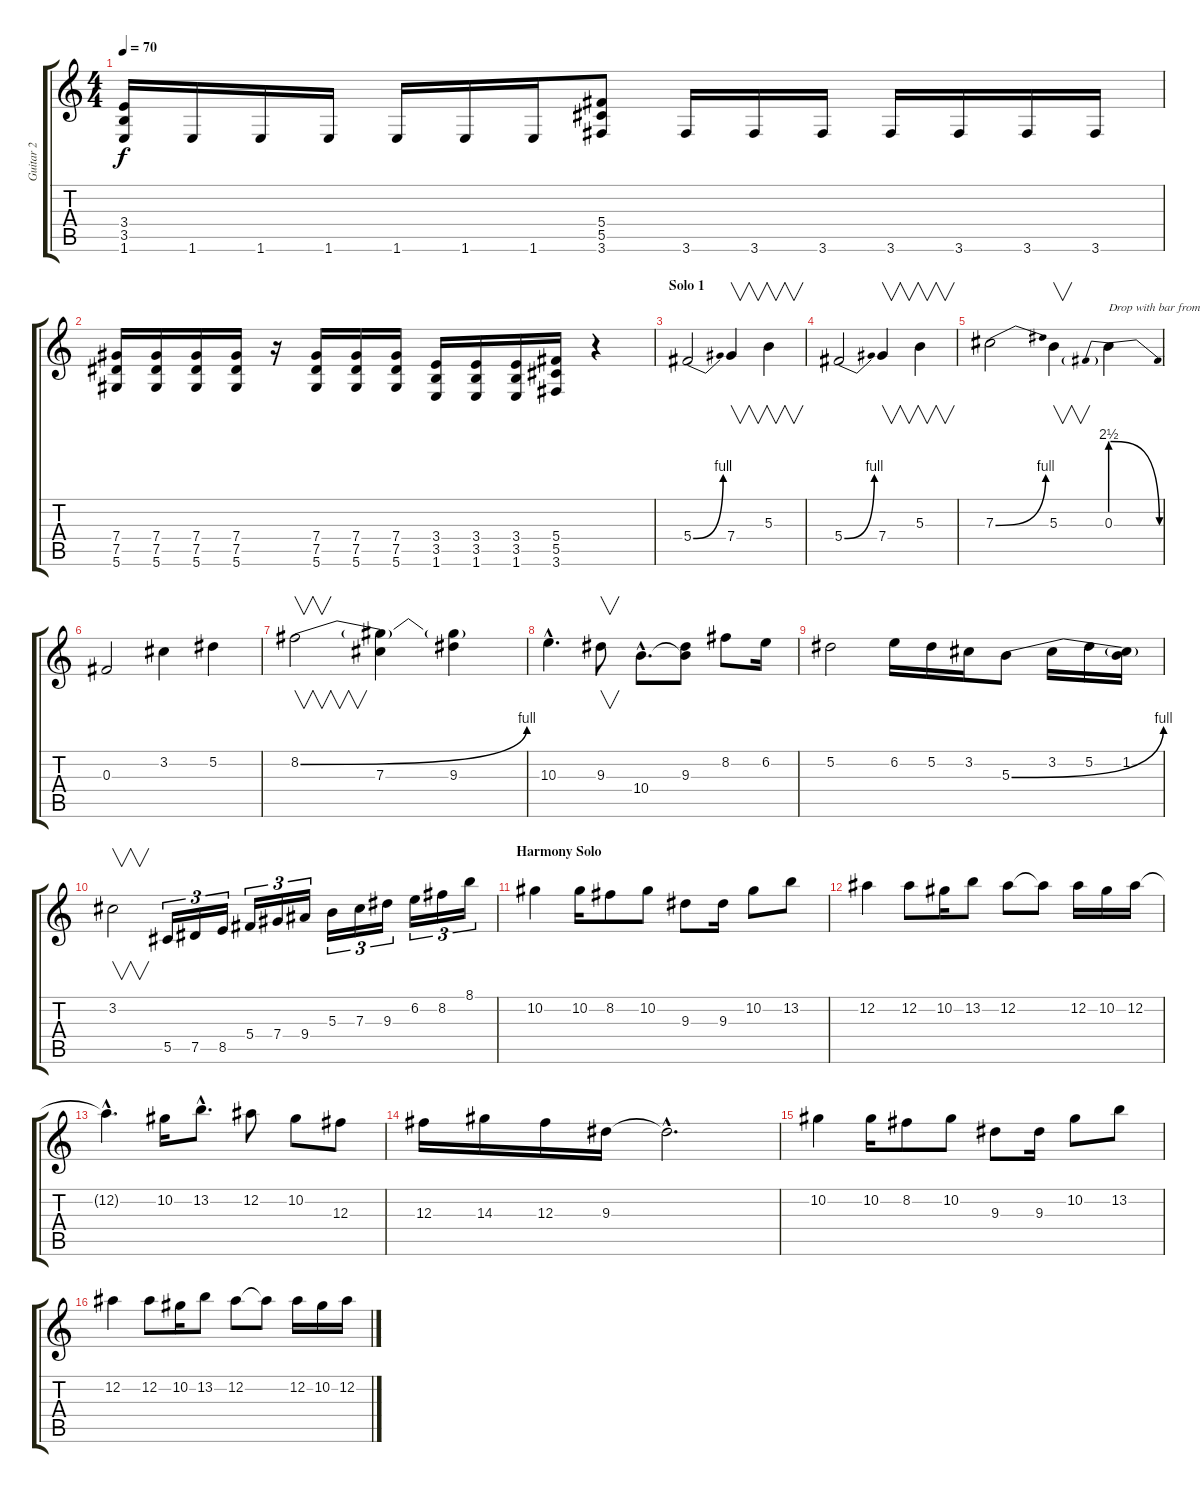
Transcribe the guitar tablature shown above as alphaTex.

\track ("Guitar 2" "Guitar 2") {instrument distortionguitar}
\staff {score tabs}
\tuning (Eb4 Bb3 Gb3 Db3 Ab2 Eb2) {hide}
\ts (4 4)
\tempo 70
\clef g2
\ks c
(3.4 3.5 1.6).16{dy f} 1.6.16 1.6.16 1.6.16 1.6.16 1.6.16 1.6.16 (5.4 5.5 3.6).8 3.6.16 3.6.16 3.6.16 3.6.16 3.6.16 3.6.16 3.6.16 |
(7.4 7.5 5.6).16 (7.4 7.5 5.6).16 (7.4 7.5 5.6).16 (7.4 7.5 5.6).16 r.16 (7.4 7.5 5.6).16 (7.4 7.5 5.6).16 (7.4 7.5 5.6).16 (3.4 3.5 1.6).16 (3.4 3.5 1.6).16 (3.4 3.5 1.6).16 (5.4 5.5 3.6).16 r.4 |
\section ("" "Solo 1")
5.4{be (bend 0 0 60 4)}.2 7.4.4{v} 5.3.4{v} |
5.4{be (bend 0 0 60 4)}.2 7.4.4{v} 5.3.4{v} |
7.3{be (bend 0 0 60 4)}.2 5.3.4{v} 0.3{be (prebendrelease 0 10 60 0)}.4{txt "Drop with bar from 5"} |
0.3.2 3.2.4 5.2.4 |
8.2{be (bend 0 0 60 4)}.2{v} (8.2{t} 7.3).4 (8.2{t} 9.3).4 |
10.3{hac}.4{d} 9.3.8{v} 10.4{hac}.8{d} (9.3 10.4{t}).8 8.2.8 6.2.16 |
5.2.2 6.2.16 5.2.16 3.2.16 5.3{be (bend 0 0 60 4)}.8 3.2.16 5.2.16 (1.2 5.3{t}).16 |
3.2.2{v} 5.5.16{tu (3 2)} 7.5.16{tu (3 2)} 8.5.16{tu (3 2)} 5.4.16{tu (3 2)} 7.4.16{tu (3 2)} 9.4.16{tu (3 2)} 5.3.16{tu (3 2)} 7.3.16{tu (3 2)} 9.3.16{tu (3 2)} 6.2.16{tu (3 2)} 8.2.16{tu (3 2)} 8.1.16{tu (3 2)} |
\section ("" "Harmony Solo")
10.2.4 10.2.16 8.2.8 10.2.8 9.3.8 9.3.16 10.2.8 13.2.8 |
12.2.4 12.2.8 10.2.16 13.2.8 12.2.8 12.2{t}.8 12.2.16 10.2.16 12.2.16 |
12.2{hac t}.4{d} 10.2.16 13.2{hac}.8{d} 12.2.8 10.2.8 12.3.8 |
12.3.16 14.3.16 12.3.16 9.3.16 9.3{hac t}.2{d} |
10.2.4 10.2.16 8.2.8 10.2.8 9.3.8 9.3.16 10.2.8 13.2.8 |
12.2.4 12.2.8 10.2.16 13.2.8 12.2.8 12.2{t}.8 12.2.16 10.2.16 12.2.16
